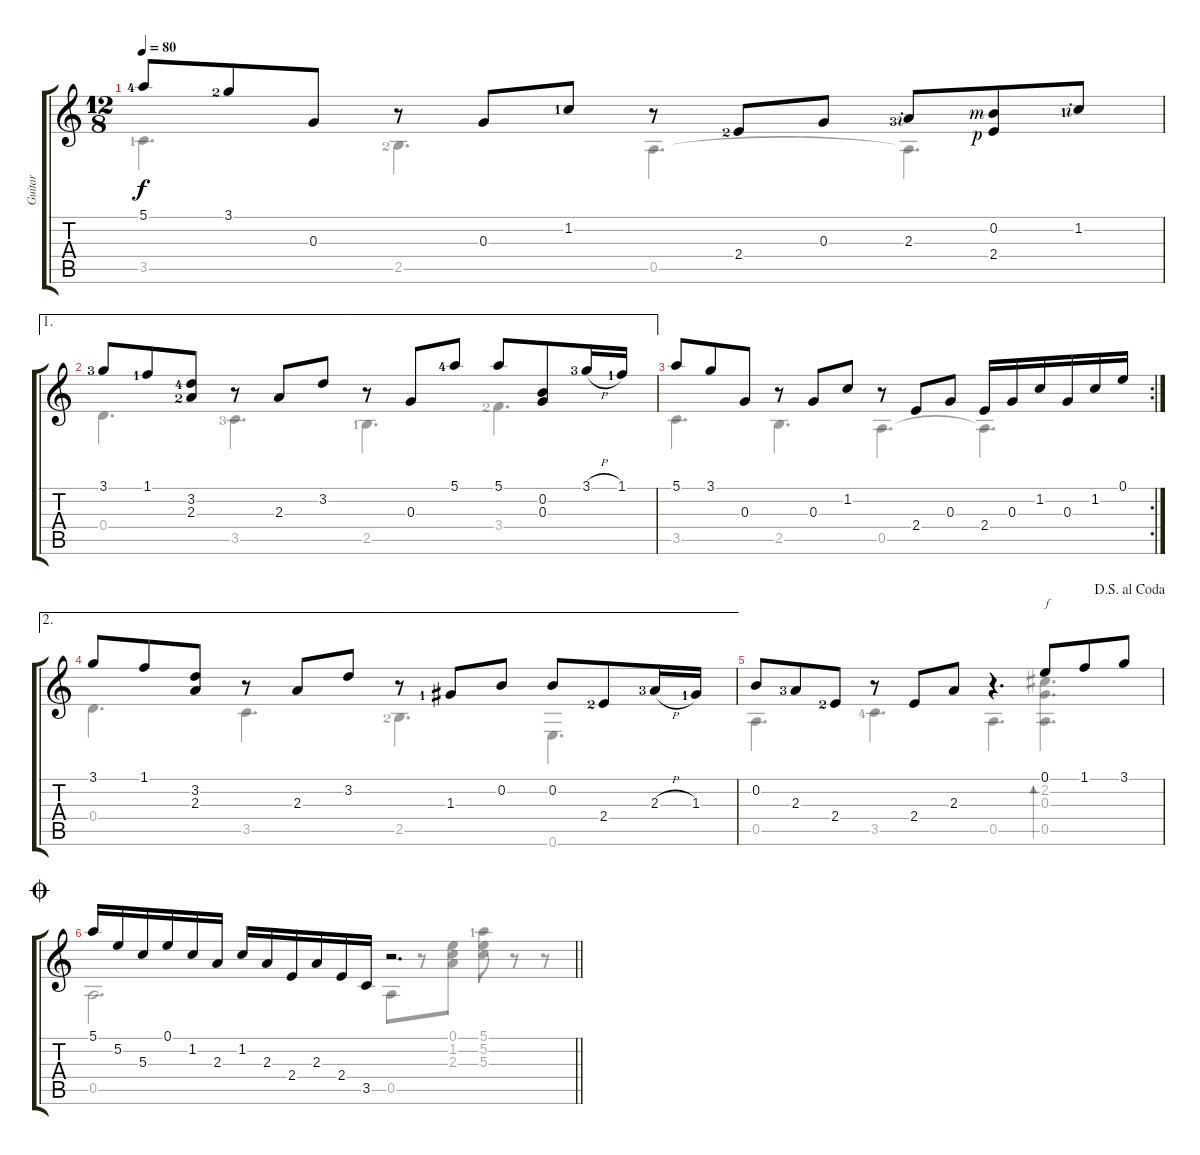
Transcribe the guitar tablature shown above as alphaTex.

\track ("Guitar" "Guitar") {instrument acousticguitarsteel}
\staff {score tabs}
\tuning (E4 B3 G3 D3 A2 E2) {hide}
\voice
\ts (12 8)
\tempo 80
\clef g2
\ks c
5.1{lf 5}.8{dy f} 3.1{lf 3}.8 0.3.8 r.8 0.3.8 1.2{lf 2}.8 r.8 2.4{lf 3}.8 0.3.8 2.3{lf 4 rf 2}.8 (0.2{rf 3} 2.4{rf 1}).8 1.2{lf 2 rf 2}.8 |
\ae 1
3.1{lf 4}.8 1.1{lf 2}.8 (3.2{lf 5} 2.3{lf 3}).8 r.8 2.3.8 3.2.8 r.8 0.3.8 5.1{lf 5}.8 5.1.8 (0.2 0.3).8 3.1{h lf 4}.16 1.1{lf 2}.16 |
\rc 2
5.1.8 3.1.8 0.3.8 r.8 0.3.8 1.2.8 r.8 2.4.8 0.3.8 2.4.16 0.3.16 1.2.16 0.3.16 1.2.16 0.1.16 |
\ae 2
3.1.8 1.1.8 (3.2 2.3).8 r.8 2.3.8 3.2.8 r.8 1.3{lf 2}.8 0.2.8 0.2.8 2.4{lf 3}.8 2.3{h lf 4}.16 1.3{lf 2}.16 |
\jump dalsegnoalcoda
0.2.8 2.3{lf 4}.8 2.4{lf 3}.8 r.8 2.4.8 2.3.8 r.4{d} 0.1.8{txt "f"} 1.1.8 3.1.8 |
\jump coda
\barLineRight lightlight
5.1.16 5.2.16 5.3.16 0.1.16 1.2.16 2.3.16 1.2.16 2.3.16 2.4.16 2.3.16 2.4.16 3.5.16 r.2{d}
\voice
\clef g2
\ottava regular
\simile none
\ks c
3.5{lf 2}.4{d dy f} 2.5{lf 3}.4{d} 0.5.4{d} 0.5{t}.4{d} |
0.4.4{d} 3.5{lf 4}.4{d} 2.5{lf 2}.4{d} 3.4{lf 3}.4{d} |
3.5.4{d} 2.5.4{d} 0.5.4{d} 0.5{t}.4{d} |
0.4.4{d} 3.5.4{d} 2.5{lf 3}.4{d} 0.6.4{d} |
0.5.4{d} 3.5{lf 5}.4{d} 0.5.4{d} (2.2 0.3 0.5).4{d bd 240} |
\barLineRight lightlight
0.5.2{d} 0.5.8 r.8 (0.1 1.2 2.3).8 (5.1{lf 2} 5.2 5.3).8 r.8 r.8
